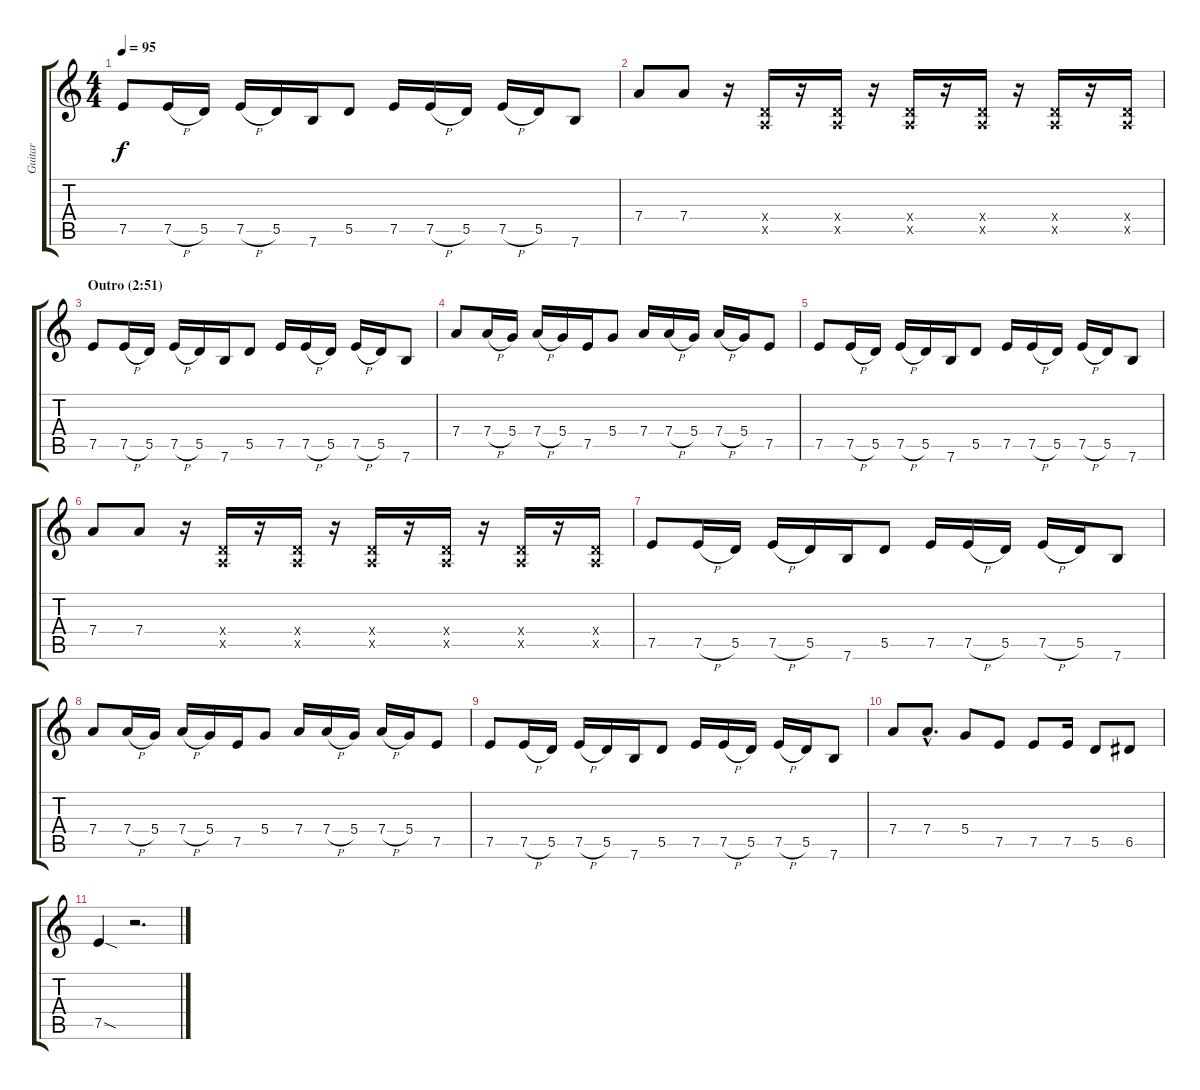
\track ("Guitar" "Guitar") {instrument acousticguitarnylon}
\staff {score tabs}
\tuning (E4 B3 G3 D3 A2 E2) {hide}
\ts (4 4)
\tempo 95
\clef g2
\ks c
7.5.8{dy f} 7.5{h}.16 5.5.16 7.5{h}.16 5.5.16 7.6.16 5.5.8 7.5.16 7.5{h}.16 5.5.16 7.5{h}.16 5.5.16 7.6.8 |
7.4.8 7.4.8 r.16 (0.4{x} 0.5{x}).16 r.16 (0.4{x} 0.5{x}).16 r.16 (0.4{x} 0.5{x}).16 r.16 (0.4{x} 0.5{x}).16 r.16 (0.4{x} 0.5{x}).16 r.16 (0.4{x} 0.5{x}).16 |
\section ("" "Outro (2:51)")
7.5.8 7.5{h}.16 5.5.16 7.5{h}.16 5.5.16 7.6.16 5.5.8 7.5.16 7.5{h}.16 5.5.16 7.5{h}.16 5.5.16 7.6.8 |
7.4.8 7.4{h}.16 5.4.16 7.4{h}.16 5.4.16 7.5.16 5.4.8 7.4.16 7.4{h}.16 5.4.16 7.4{h}.16 5.4.16 7.5.8 |
7.5.8 7.5{h}.16 5.5.16 7.5{h}.16 5.5.16 7.6.16 5.5.8 7.5.16 7.5{h}.16 5.5.16 7.5{h}.16 5.5.16 7.6.8 |
7.4.8 7.4.8 r.16 (0.4{x} 0.5{x}).16 r.16 (0.4{x} 0.5{x}).16 r.16 (0.4{x} 0.5{x}).16 r.16 (0.4{x} 0.5{x}).16 r.16 (0.4{x} 0.5{x}).16 r.16 (0.4{x} 0.5{x}).16 |
7.5.8 7.5{h}.16 5.5.16 7.5{h}.16 5.5.16 7.6.16 5.5.8 7.5.16 7.5{h}.16 5.5.16 7.5{h}.16 5.5.16 7.6.8 |
7.4.8 7.4{h}.16 5.4.16 7.4{h}.16 5.4.16 7.5.16 5.4.8 7.4.16 7.4{h}.16 5.4.16 7.4{h}.16 5.4.16 7.5.8 |
7.5.8 7.5{h}.16 5.5.16 7.5{h}.16 5.5.16 7.6.16 5.5.8 7.5.16 7.5{h}.16 5.5.16 7.5{h}.16 5.5.16 7.6.8 |
7.4.8 7.4{hac}.8{d} 5.4.8 7.5.8 7.5.8 7.5.16 5.5.8 6.5.8 |
7.5{sod}.4 r.2{d}
